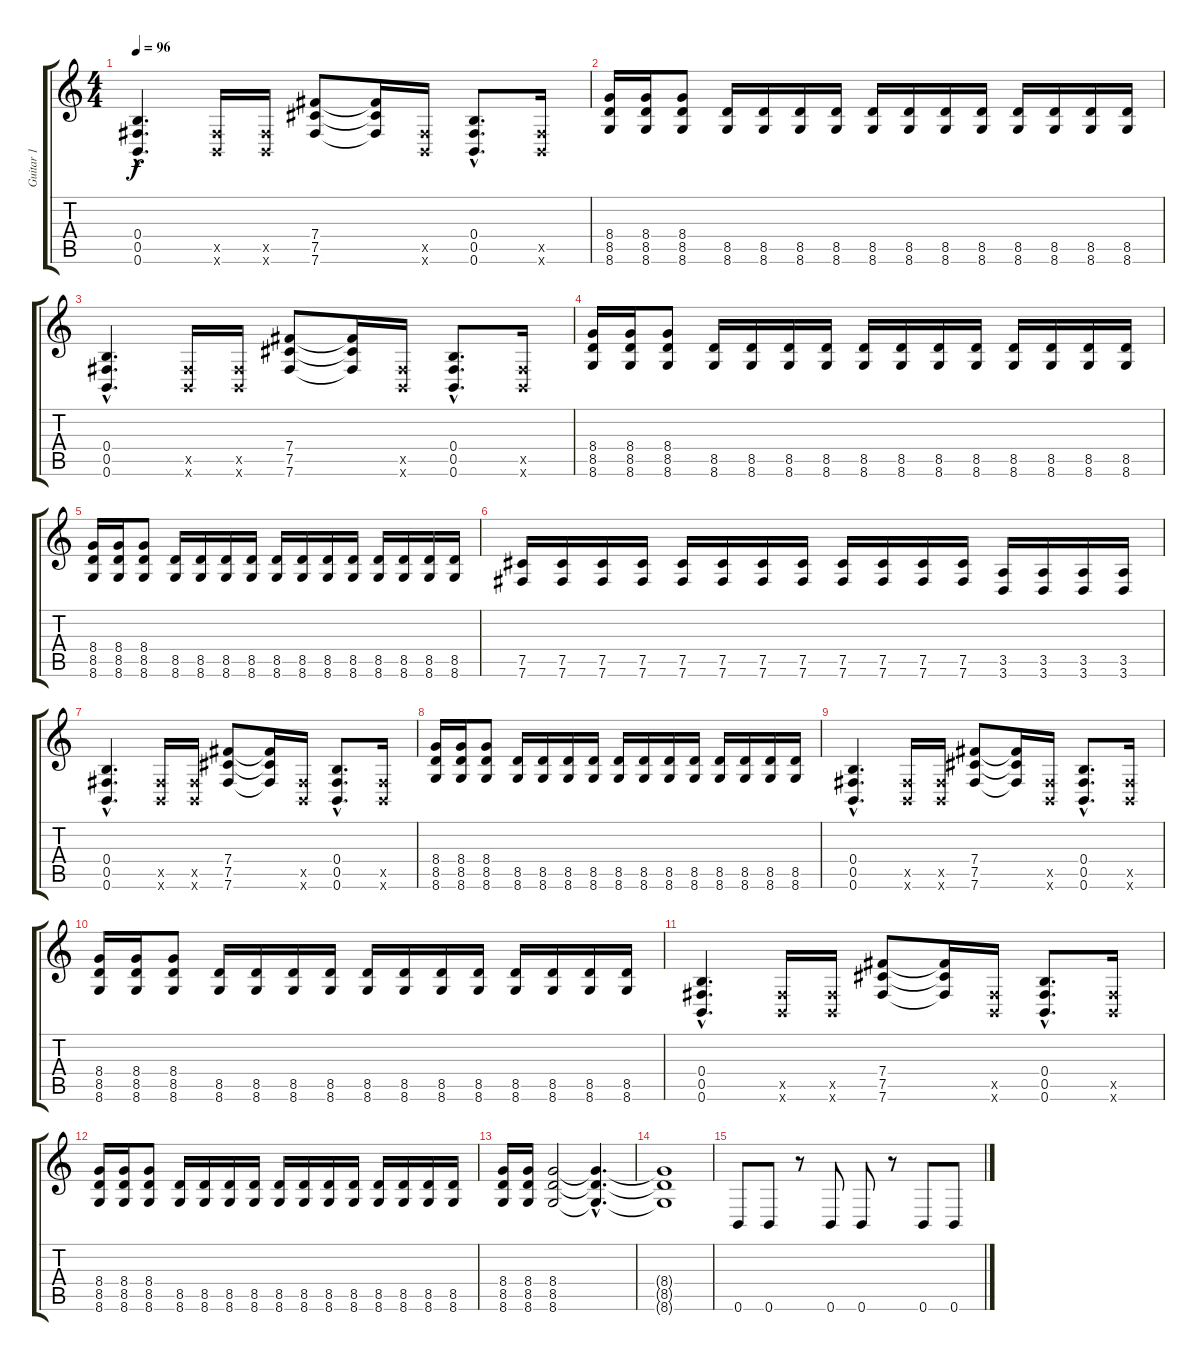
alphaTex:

\track ("Guitar 1" "Guitar 1") {instrument distortionguitar}
\staff {score tabs}
\tuning (Db4 Ab3 E3 B2 Gb2 B1) {hide}
\ts (4 4)
\tempo 96
\clef g2
\ks c
(0.4{hac} 0.5{hac} 0.6{hac}).4{d dy f} (0.5{x} 0.6{x}).16 (0.5{x} 0.6{x}).16 (7.4 7.5 7.6).8 (7.4{t} 7.5{t} 7.6{t}).16 (0.5{x} 0.6{x}).16 (0.4{hac} 0.5{hac} 0.6{hac}).8{d} (0.5{x} 0.6{x}).16 |
(8.4 8.5 8.6).16 (8.4 8.5 8.6).16 (8.4 8.5 8.6).8 (8.5 8.6).16 (8.5 8.6).16 (8.5 8.6).16 (8.5 8.6).16 (8.5 8.6).16 (8.5 8.6).16 (8.5 8.6).16 (8.5 8.6).16 (8.5 8.6).16 (8.5 8.6).16 (8.5 8.6).16 (8.5 8.6).16 |
(0.4{hac} 0.5{hac} 0.6{hac}).4{d} (0.5{x} 0.6{x}).16 (0.5{x} 0.6{x}).16 (7.4 7.5 7.6).8 (7.4{t} 7.5{t} 7.6{t}).16 (0.5{x} 0.6{x}).16 (0.4{hac} 0.5{hac} 0.6{hac}).8{d} (0.5{x} 0.6{x}).16 |
(8.4 8.5 8.6).16 (8.4 8.5 8.6).16 (8.4 8.5 8.6).8 (8.5 8.6).16 (8.5 8.6).16 (8.5 8.6).16 (8.5 8.6).16 (8.5 8.6).16 (8.5 8.6).16 (8.5 8.6).16 (8.5 8.6).16 (8.5 8.6).16 (8.5 8.6).16 (8.5 8.6).16 (8.5 8.6).16 |
(8.4 8.5 8.6).16 (8.4 8.5 8.6).16 (8.4 8.5 8.6).8 (8.5 8.6).16 (8.5 8.6).16 (8.5 8.6).16 (8.5 8.6).16 (8.5 8.6).16 (8.5 8.6).16 (8.5 8.6).16 (8.5 8.6).16 (8.5 8.6).16 (8.5 8.6).16 (8.5 8.6).16 (8.5 8.6).16 |
(7.5 7.6).16 (7.5 7.6).16 (7.5 7.6).16 (7.5 7.6).16 (7.5 7.6).16 (7.5 7.6).16 (7.5 7.6).16 (7.5 7.6).16 (7.5 7.6).16 (7.5 7.6).16 (7.5 7.6).16 (7.5 7.6).16 (3.5 3.6).16 (3.5 3.6).16 (3.5 3.6).16 (3.5 3.6).16 |
(0.4{hac} 0.5{hac} 0.6{hac}).4{d} (0.5{x} 0.6{x}).16 (0.5{x} 0.6{x}).16 (7.4 7.5 7.6).8 (7.4{t} 7.5{t} 7.6{t}).16 (0.5{x} 0.6{x}).16 (0.4{hac} 0.5{hac} 0.6{hac}).8{d} (0.5{x} 0.6{x}).16 |
(8.4 8.5 8.6).16 (8.4 8.5 8.6).16 (8.4 8.5 8.6).8 (8.5 8.6).16 (8.5 8.6).16 (8.5 8.6).16 (8.5 8.6).16 (8.5 8.6).16 (8.5 8.6).16 (8.5 8.6).16 (8.5 8.6).16 (8.5 8.6).16 (8.5 8.6).16 (8.5 8.6).16 (8.5 8.6).16 |
(0.4{hac} 0.5{hac} 0.6{hac}).4{d} (0.5{x} 0.6{x}).16 (0.5{x} 0.6{x}).16 (7.4 7.5 7.6).8 (7.4{t} 7.5{t} 7.6{t}).16 (0.5{x} 0.6{x}).16 (0.4{hac} 0.5{hac} 0.6{hac}).8{d} (0.5{x} 0.6{x}).16 |
(8.4 8.5 8.6).16 (8.4 8.5 8.6).16 (8.4 8.5 8.6).8 (8.5 8.6).16 (8.5 8.6).16 (8.5 8.6).16 (8.5 8.6).16 (8.5 8.6).16 (8.5 8.6).16 (8.5 8.6).16 (8.5 8.6).16 (8.5 8.6).16 (8.5 8.6).16 (8.5 8.6).16 (8.5 8.6).16 |
(0.4{hac} 0.5{hac} 0.6{hac}).4{d} (0.5{x} 0.6{x}).16 (0.5{x} 0.6{x}).16 (7.4 7.5 7.6).8 (7.4{t} 7.5{t} 7.6{t}).16 (0.5{x} 0.6{x}).16 (0.4{hac} 0.5{hac} 0.6{hac}).8{d} (0.5{x} 0.6{x}).16 |
(8.4 8.5 8.6).16 (8.4 8.5 8.6).16 (8.4 8.5 8.6).8 (8.5 8.6).16 (8.5 8.6).16 (8.5 8.6).16 (8.5 8.6).16 (8.5 8.6).16 (8.5 8.6).16 (8.5 8.6).16 (8.5 8.6).16 (8.5 8.6).16 (8.5 8.6).16 (8.5 8.6).16 (8.5 8.6).16 |
(8.4 8.5 8.6).16 (8.4 8.5 8.6).16 (8.4 8.5 8.6).2 (8.4{hac t} 8.5{hac t} 8.6{hac t}).4{d} |
(8.4{t} 8.5{t} 8.6{t}).1 |
0.6.8 0.6.8 r.8 0.6.8 0.6.8 r.8 0.6.8 0.6.8
